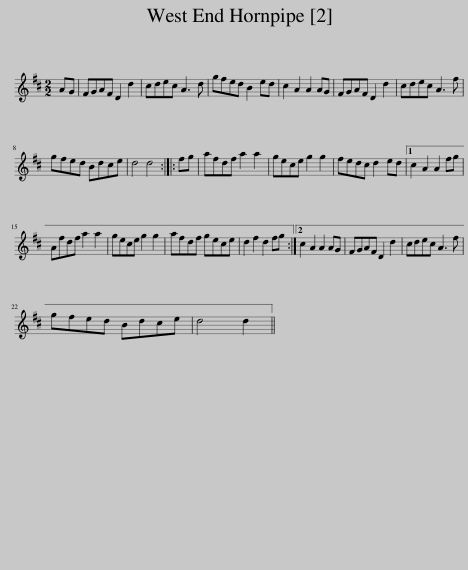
X:1
L:1/8
M:2/2
I:linebreak $
K:D
V:1 treble
V:1
 AG | FGAF D2 d2 | cdec A3 d | gfed B2 ed | c2 A2 A2 AG | %5
 FGAF D2 d2 | cdec A3 f |$ gfed Bdce | d4 d4 :: fg | %10
 afdf a2 a2 | gece g2 g2 | fedc d2 ed |1 c2 A2 A2 fg |$ Afdf a2 a2 | %15
 gece g2 g2 | afdf gece | d2 f2 d2 fg :|2 c2 A2 A2 AG | FGAF D2 d2 | %20
 cdec A3 f |$ gfed Bdce | d4 d2 || %23
